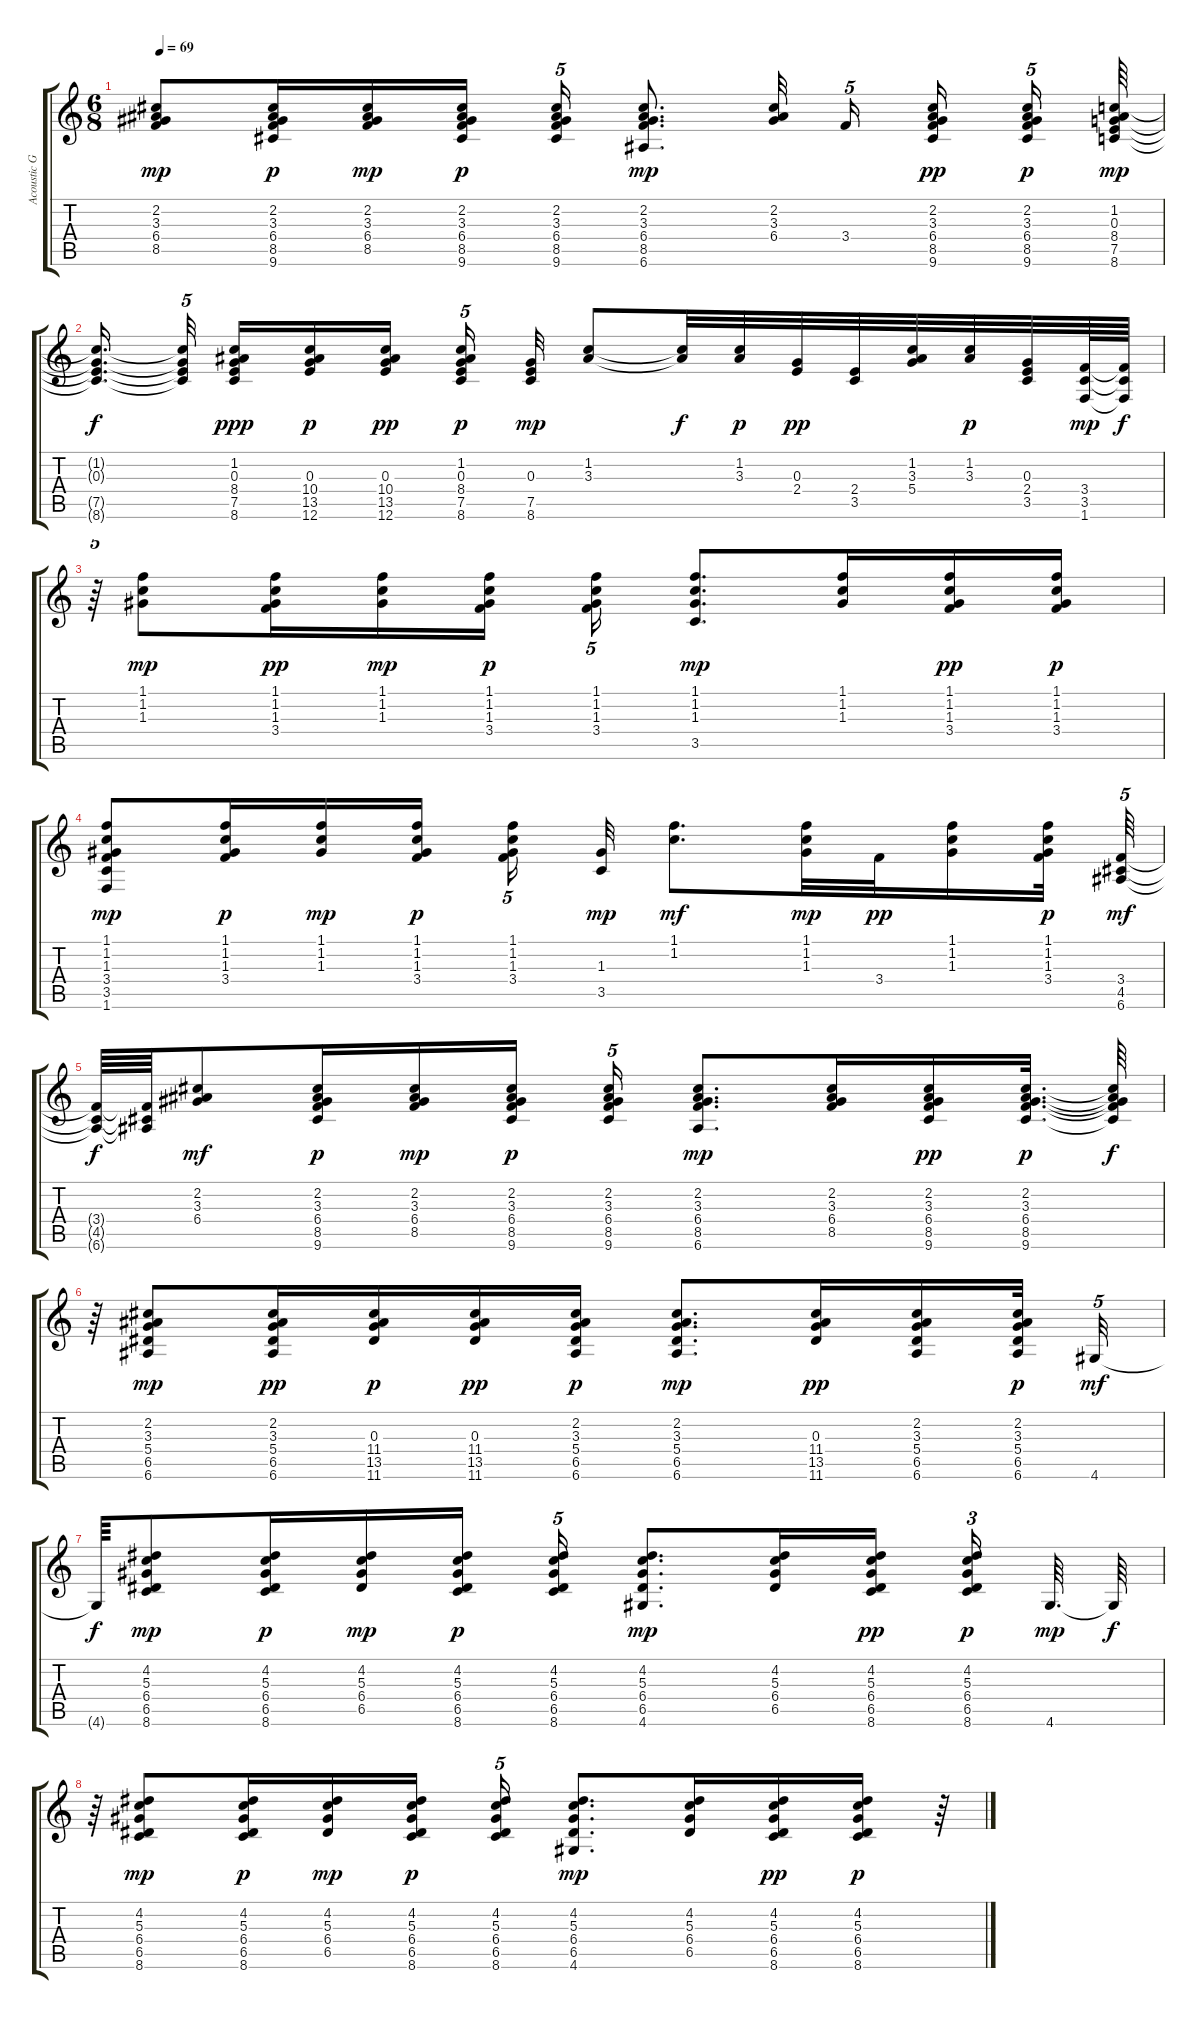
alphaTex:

\track ("Acoustic Guitar" "Acoustic G") {instrument acousticguitarsteel}
\staff {score tabs}
\tuning (E4 B3 G3 D3 A2 E2) {hide}
\ts (6 8)
\tempo 69
\clef g2
\ks c
(2.2 3.3 6.4 8.5).8{dy mp} (2.2 3.3 6.4 8.5 9.6).16{dy p} (2.2 3.3 6.4 8.5).16{dy mp} (2.2 3.3 6.4 8.5 9.6).16{dy p beam splitsecondary} (2.2 3.3 6.4 8.5 9.6).16{tu (5 4)} (2.2 3.3 6.4 8.5 6.6).8{d dy mp} (2.2 3.3 6.4).32{beam splitsecondary} 3.4.16{tu (5 4) beam splitsecondary} (2.2 3.3 6.4 8.5 9.6).16{dy pp beam splitsecondary} (2.2 3.3 6.4 8.5 9.6).16{tu (5 4) dy p} (1.2 0.3 8.4 7.5 8.6).64{dy mp} |
(1.2{t} 0.3{t} 7.5{t} 8.6{t}).16{d dy f beam splitsecondary} (1.2{t} 0.3{t} 7.5{t} 8.6{t}).32{tu (5 4) beam splitsecondary} (1.2 0.3 8.4 7.5 8.6).16{dy ppp} (0.3 10.4 13.5 12.6).16{dy p} (0.3 10.4 13.5 12.6).16{dy pp beam splitsecondary} (1.2 0.3 8.4 7.5 8.6).16{tu (5 4) dy p} (0.3 7.5 8.6).32{dy mp} (1.2 3.3).8 (1.2{t} 3.3{t}).32{dy f} (1.2 3.3).32{dy p} (0.3 2.4).32{dy pp} (2.4 3.5).32 (1.2 3.3 5.4).32 (1.2 3.3).32{dy p} (0.3 2.4 3.5).32 (3.4 3.5 1.6).64{dy mp} (3.4{t} 3.5{t} 1.6{t}).64{dy f} |
r.64{tu (5 4)} (1.1 1.2 1.3).8{dy mp} (1.1 1.2 1.3 3.4).16{dy pp} (1.1 1.2 1.3).16{dy mp} (1.1 1.2 1.3 3.4).16{dy p beam splitsecondary} (1.1 1.2 1.3 3.4).16{tu (5 4)} (1.1 1.2 1.3 3.5).8{d dy mp} (1.1 1.2 1.3).16 (1.1 1.2 1.3 3.4).16{dy pp} (1.1 1.2 1.3 3.4).16{dy p} |
(1.1 1.2 1.3 3.4 3.5 1.6).8{dy mp} (1.1 1.2 1.3 3.4).16{dy p} (1.1 1.2 1.3).16{dy mp} (1.1 1.2 1.3 3.4).16{dy p beam splitsecondary} (1.1 1.2 1.3 3.4).16{tu (5 4)} (1.3 3.5).32{dy mp} (1.1 1.2).8{d dy mf} (1.1 1.2 1.3).32{dy mp} 3.4.32{dy pp} (1.1 1.2 1.3).16 (1.1 1.2 1.3 3.4).32{dy p} (3.4 4.5 6.6).64{tu (5 4) dy mf} |
(3.4{t} 4.5{t} 6.6{t}).64{dy f} (3.4{t} 4.5{t} 6.6{t}).64 (2.2 3.3 6.4).8{dy mf} (2.2 3.3 6.4 8.5 9.6).16{dy p} (2.2 3.3 6.4 8.5).16{dy mp} (2.2 3.3 6.4 8.5 9.6).16{dy p beam splitsecondary} (2.2 3.3 6.4 8.5 9.6).16{tu (5 4)} (2.2 3.3 6.4 8.5 6.6).8{d dy mp} (2.2 3.3 6.4 8.5).16 (2.2 3.3 6.4 8.5 9.6).16{dy pp} (2.2 3.3 6.4 8.5 9.6).32{d dy p} (2.2{t} 3.3{t} 6.4{t} 8.5{t} 9.6{t}).64{dy f} |
r.64 (2.2 3.3 5.4 6.5 6.6).8{dy mp} (2.2 3.3 5.4 6.5 6.6).16{dy pp} (0.3 11.4 13.5 11.6).16{dy p} (0.3 11.4 13.5 11.6).16{dy pp} (2.2 3.3 5.4 6.5 6.6).16{dy p} (2.2 3.3 5.4 6.5 6.6).8{d dy mp} (0.3 11.4 13.5 11.6).16{dy pp} (2.2 3.3 5.4 6.5 6.6).16 (2.2 3.3 5.4 6.5 6.6).32{dy p} 4.6.32{tu (5 4) dy mf} |
4.6{t}.64{dy f} (4.2 5.3 6.4 6.5 8.6).8{dy mp} (4.2 5.3 6.4 6.5 8.6).16{dy p} (4.2 5.3 6.4 6.5).16{dy mp} (4.2 5.3 6.4 6.5 8.6).16{dy p beam splitsecondary} (4.2 5.3 6.4 6.5 8.6).16{tu (5 4)} (4.2 5.3 6.4 6.5 4.6).8{d dy mp} (4.2 5.3 6.4 6.5).16 (4.2 5.3 6.4 6.5 8.6).16{dy pp beam splitsecondary} (4.2 5.3 6.4 6.5 8.6).16{tu (3 2) dy p} 4.6.64{d dy mp} 4.6{t}.64{dy f} |
r.64 (4.2 5.3 6.4 6.5 8.6).8{dy mp} (4.2 5.3 6.4 6.5 8.6).16{dy p} (4.2 5.3 6.4 6.5).16{dy mp} (4.2 5.3 6.4 6.5 8.6).16{dy p beam splitsecondary} (4.2 5.3 6.4 6.5 8.6).16{tu (5 4)} (4.2 5.3 6.4 6.5 4.6).8{d dy mp} (4.2 5.3 6.4 6.5).16 (4.2 5.3 6.4 6.5 8.6).16{dy pp} (4.2 5.3 6.4 6.5 8.6).16{dy p} r.64
